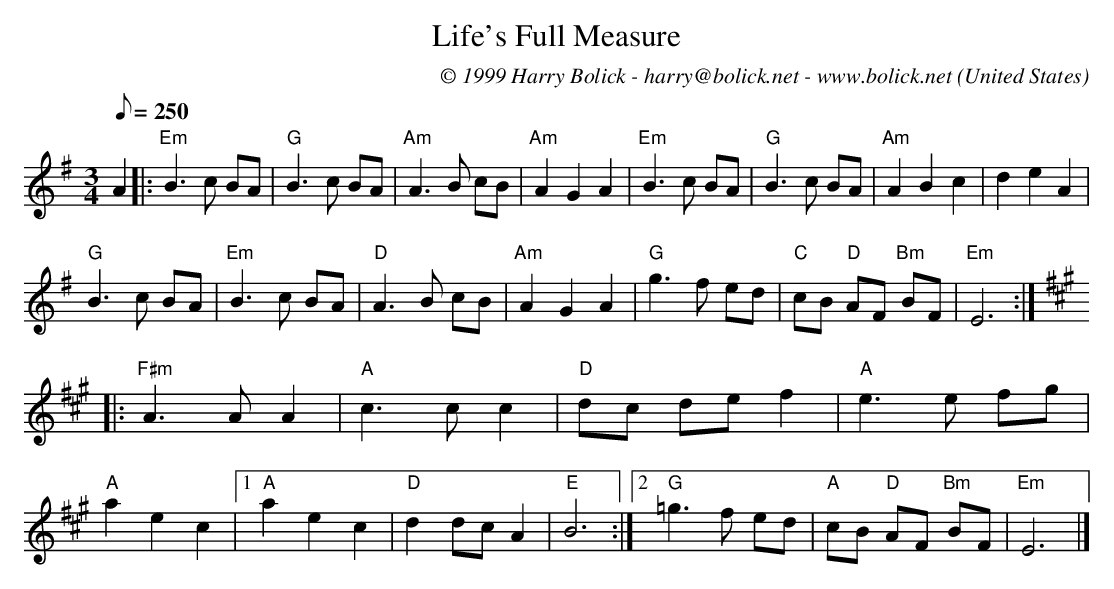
X:1
T:Life's Full Measure
C:© 1999 Harry Bolick - harry@bolick.net - www.bolick.net
O:United States
M:3/4
L:1/8
Q:250
K:Em
 A2|: "Em" B3 c BA | "G" B3 c BA | "Am" A3 B cB | "Am" A2 G2 A2 |\
 "Em" B3 c BA | "G" B3 c BA | "Am" A2 B2 c2 | d2 e2 A2 |
"G" B3 c BA | "Em" B3 c BA | "D" A3 B cB | "Am" A2 G2 A2 |\
"G" g3 f ed | "C" cB "D" AF "Bm" BF | "Em" E6 :|
K:A
|: "F#m" A3 A A2 | "A" c3 c c2 | "D" dc de f2 | "A" e3 e fg |
"A" a2 e2 c2 |[1 "A" a2 e2 c2 | "D" d2 dc A2 | "E" B6 :|[2 "G" =g3 f ed | "A" cB "D" AF "Bm" BF | "Em" E6 |]
